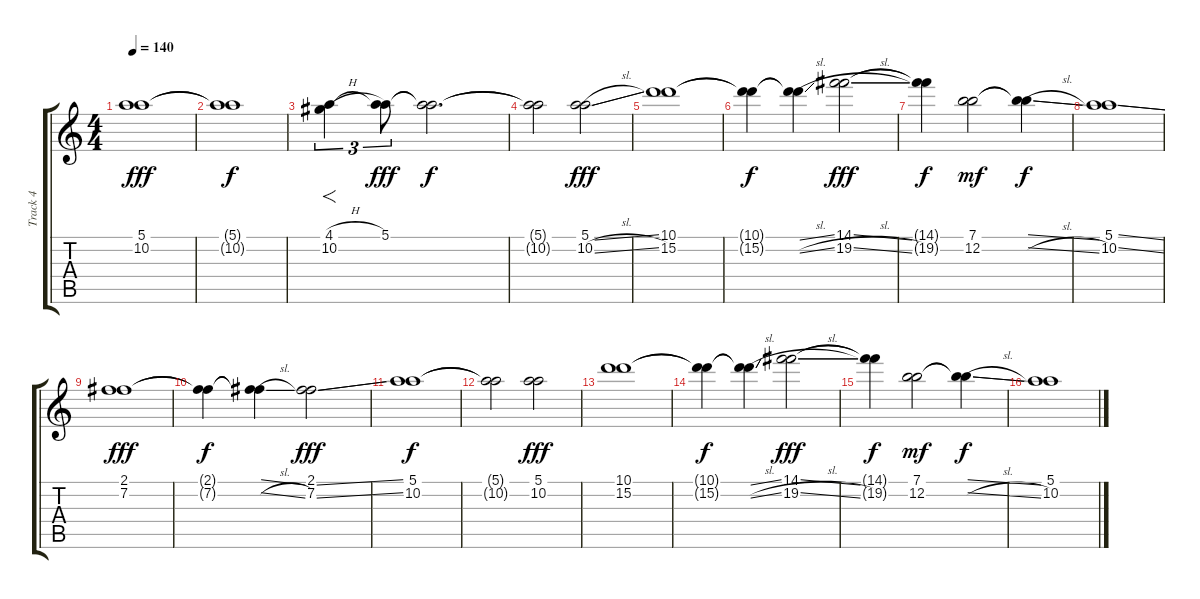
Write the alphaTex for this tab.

\track ("Track 4" "Track 4") {instrument overdrivenguitar}
\staff {score tabs}
\tuning (E4 B3 G3 D3 A2 E2) {hide}
\ts (4 4)
\tempo 140
\clef g2
\ks c
(5.1 10.2).1{dy fff} |
(5.1{t} 10.2{t}).1{dy f} |
(4.1{h} 10.2).4{f tu (3 2)} (5.1 10.2{t}).8{tu (3 2) dy fff} (5.1{t} 10.2{t}).2{d dy f} |
(5.1{t} 10.2{t}).2 (5.1{sl} 10.2{sl}).2{dy fff} |
(10.1 15.2).1 |
(10.1{t} 15.2{t}).4{dy f} (10.1{sl t} 15.2{sl t}).4 (14.1{sl} 19.2{sl}).2{dy fff} |
(14.1{t} 19.2{t}).4{dy f} (7.1 12.2).2{dy mf} (7.1{sl t} 12.2{sl t}).4{dy f} |
(5.1{ss} 10.2{ss}).1 |
(2.1 7.2).1{dy fff} |
(2.1{t} 7.2{t}).4{dy f} (2.1{sl t} 7.2{sl t}).4 (2.1{ss} 7.2{ss}).2{dy fff} |
(5.1 10.2).1{dy f} |
(5.1{t} 10.2{t}).2 (5.1 10.2).2{dy fff} |
(10.1 15.2).1 |
(10.1{t} 15.2{t}).4{dy f} (10.1{sl t} 15.2{sl t}).4 (14.1{sl} 19.2{sl}).2{dy fff} |
(14.1{t} 19.2{t}).4{dy f} (7.1 12.2).2{dy mf} (7.1{sl t} 12.2{sl t}).4{dy f} |
(5.1{ss} 10.2{ss}).1
